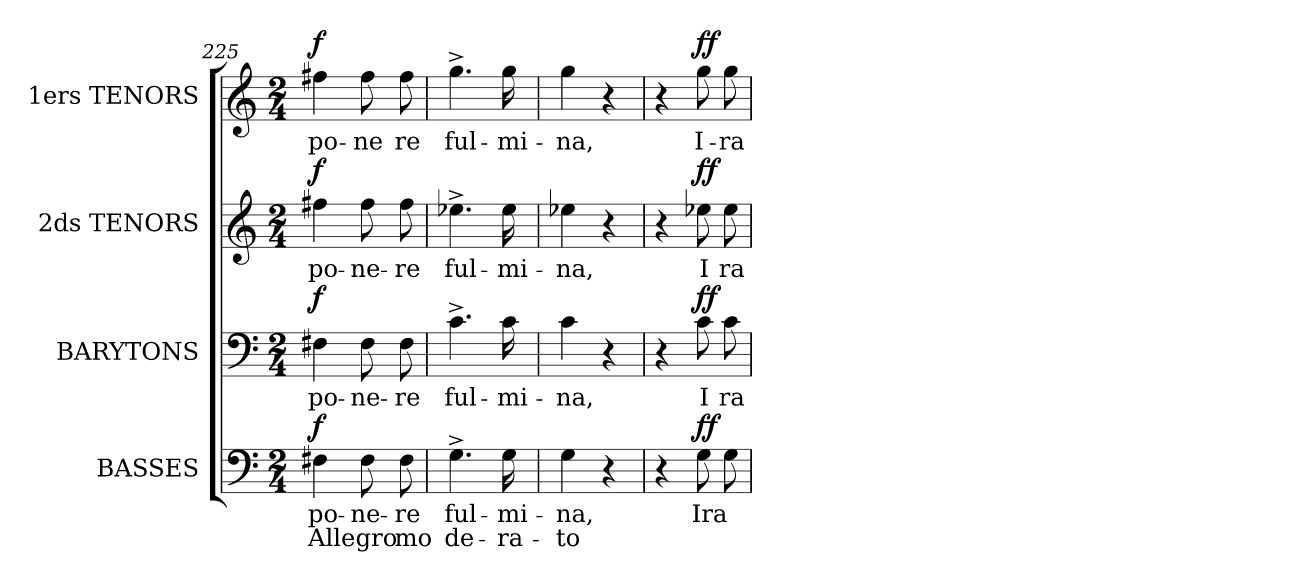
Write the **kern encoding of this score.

**kern	**text	**text	**dynam	**kern	**text	**dynam	**kern	**text	**dynam	**kern	**text	**dynam
*part4	*part4	*part4	*part4	*part3	*part3	*part3	*part2	*part2	*part2	*part1	*part1	*part1
*staff4	*staff4	*staff4	*staff4	*staff3	*staff3	*staff3	*staff2	*staff2	*staff2	*staff1	*staff1	*staff1
*I"BASSES	*	*	*	*I"BARYTONS	*	*	*I"2ds TENORS	*	*	*I"1ers TENORS	*	*
*I'BAS.	*	*	*	*I'BAR.	*	*	*	*	*	*	*	*
*clefF4	*	*	*	*clefF4	*	*	*clefG2	*	*	*clefG2	*	*
*k[]	*	*	*	*k[]	*	*	*k[]	*	*	*k[]	*	*
*M2/4	*	*	*	*M2/4	*	*	*M2/4	*	*	*M2/4	*	*
=225	=225	=225	=225	=225	=225	=225	=225	=225	=225	=225	=225	=225
!	!	!	!LO:DY:a	!	!	!LO:DY:a	!	!	!LO:DY:a	!	!	!LO:DY:a
4F#Xi\	po-	Alle	f	4F#Xi\	po-	f	4ff#Xi\	po-	f	4ff#Xi\	po-	f
8F#i\	ne-	gro	.	8F#i\	ne-	.	8ff#i\	ne-	.	8ff#i\	ne	.
8F#i\	re	mo	.	8F#i\	re	.	8ff#i\	re	.	8ff#i\	re	.
=226	=226	=226	=226	=226	=226	=226	=226	=226	=226	=226	=226	=226
4.G^>i\	ful-	de-	.	4.c^>i\	ful-	.	4.ee-X^>i\	ful-	.	4.gg^>i\	ful-	.
16Gi\	mi-	ra-	.	16ci\	mi-	.	16ee-i\	mi-	.	16ggi\	mi-	.
16ryy	.	.	.	16ryy	.	.	16ryy	.	.	16ryy	.	.
=227	=227	=227	=227	=227	=227	=227	=227	=227	=227	=227	=227	=227
4Gi\	na,	to	.	4ci\	na,	.	4ee-Xi\	na,	.	4ggi\	na,	.
4r	.	.	.	4r	.	.	4r	.	.	4r	.	.
!!LO:LB:g=z
=228	=228	=228	=228	=228	=228	=228	=228	=228	=228	=228	=228	=228
4r	.	.	.	4r	.	.	4r	.	.	4r	.	.
!	!	!	!LO:DY:a	!	!	!LO:DY:a	!	!	!LO:DY:a	!	!	!LO:DY:a
8Gi\	Ira	.	ff	8ci\	I	ff	8ee-Xi\	I	ff	8ggi\	I-	ff
8Gi\	--	.	.	8ci\	ra-	.	8ee-i\	ra-	.	8ggi\	ra-	.
=	=	=	=	=	=	=	=	=	=	=	=	=
*-	*-	*-	*-	*-	*-	*-	*-	*-	*-	*-	*-	*-
